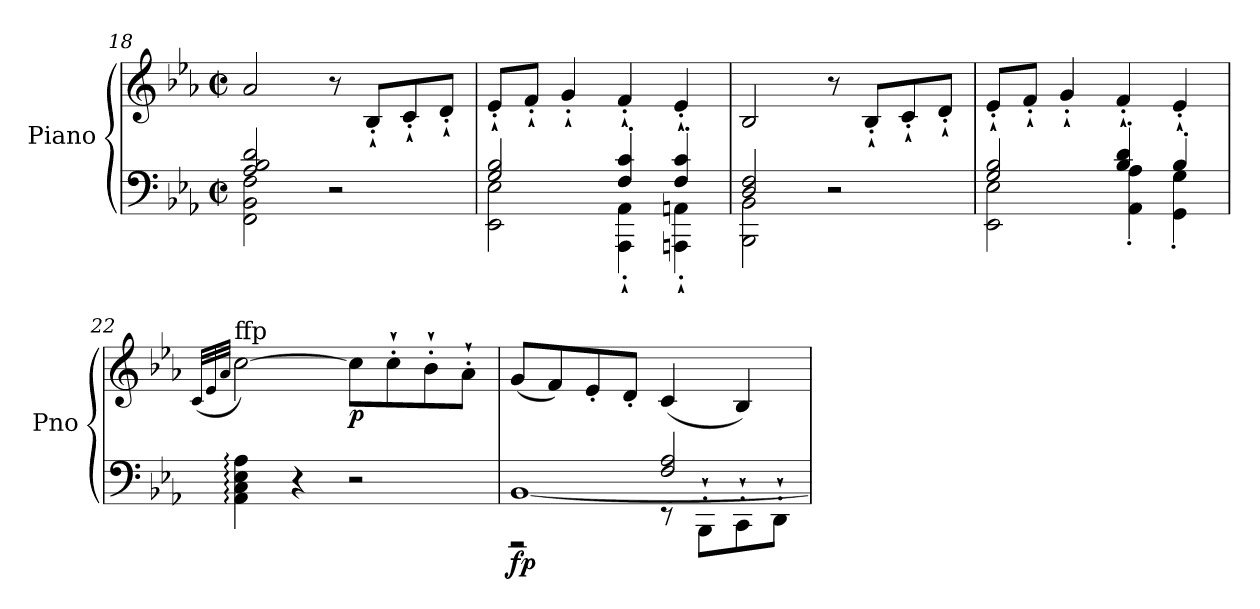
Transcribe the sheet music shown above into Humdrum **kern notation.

**kern	**kern	**dynam
*part1	*part1	*part1
*staff2	*staff1	*staff1/2
*I"Piano	*	*
*I'Pno	*	*
*clefF4	*clefG2	*
*k[b-e-a-]	*k[b-e-a-]	*
*E-:	*E-:	*
*M2/2	*M2/2	*
*met(c|)	*met(c|)	*
=18	=18	=18
*^	*	*
2A-/ 2B-/ 2d/	2FF\ 2BB-\ 2F\	2a-/	.
2ryy	2r	8r	.
.	.	8B-'`/L	.
.	.	8c'`/	.
.	.	8d'`/J	.
=19	=19	=19	=19
2G/ 2B-/	2EE-\ 2E-\	8e-'`/L	.
.	.	8f'`/J	.
.	.	4g'`/	.
4F/' 4c/'	4AAA-\'` 4AA-\'`	4f'`/	.
4F/' 4c/'	4AAAn\'` 4AAn\'`	4e-'`/	.
=20	=20	=20	=20
2D/ 2F/	2BBB-\ 2BB-\	2B-/	.
2ryy	2r	8r	.
.	.	8B-'`/L	.
.	.	8c'`/	.
.	.	8d'`/J	.
=21	=21	=21	=21
2G/ 2B-/	2EE-\ 2E-\	8e-'`/L	.
.	.	8f'`/J	.
.	.	4g'`/	.
4B-/' 4d/'	4AA-\' 4A-\'	4f'`/	.
4B-'/	4GG\' 4G\'	4e-'`/	.
*v	*v	*	*
=22	=22	=22
.	(<32qc/LLL	.
.	32qe-/	.
.	32qa-/JJJ	.
!	!LO:TX:a:t=ffp	!
4AA-\: 4C\: 4E-\: 4A-\:	[2cc\)	.
4r	.	.
!	!	!LO:DY:b
2r	8cc\L]	p
.	8cc'`\	.
.	8b-'`\	.
.	8a-'`\J	.
!!LO:LB:g=z
=23	=23	=23
*^	*	*
*	*^	*	*
!	!	!	!	!LO:DY:b=2
2ryy	[1BB-	2rFFF	(>8g/L	fp
.	.	.	8f/)	.
.	.	.	8e-'/	.
.	.	.	8d'/J	.
2F/ 2A-/	.	8rEE	(>4c/	.
.	.	8BBB-'`\L	.	.
.	.	8CC'`\	4B-/)	.
.	.	8DD'`\J	.	.
*v	*v	*v	*	*
=	=	=
*-	*-	*-
